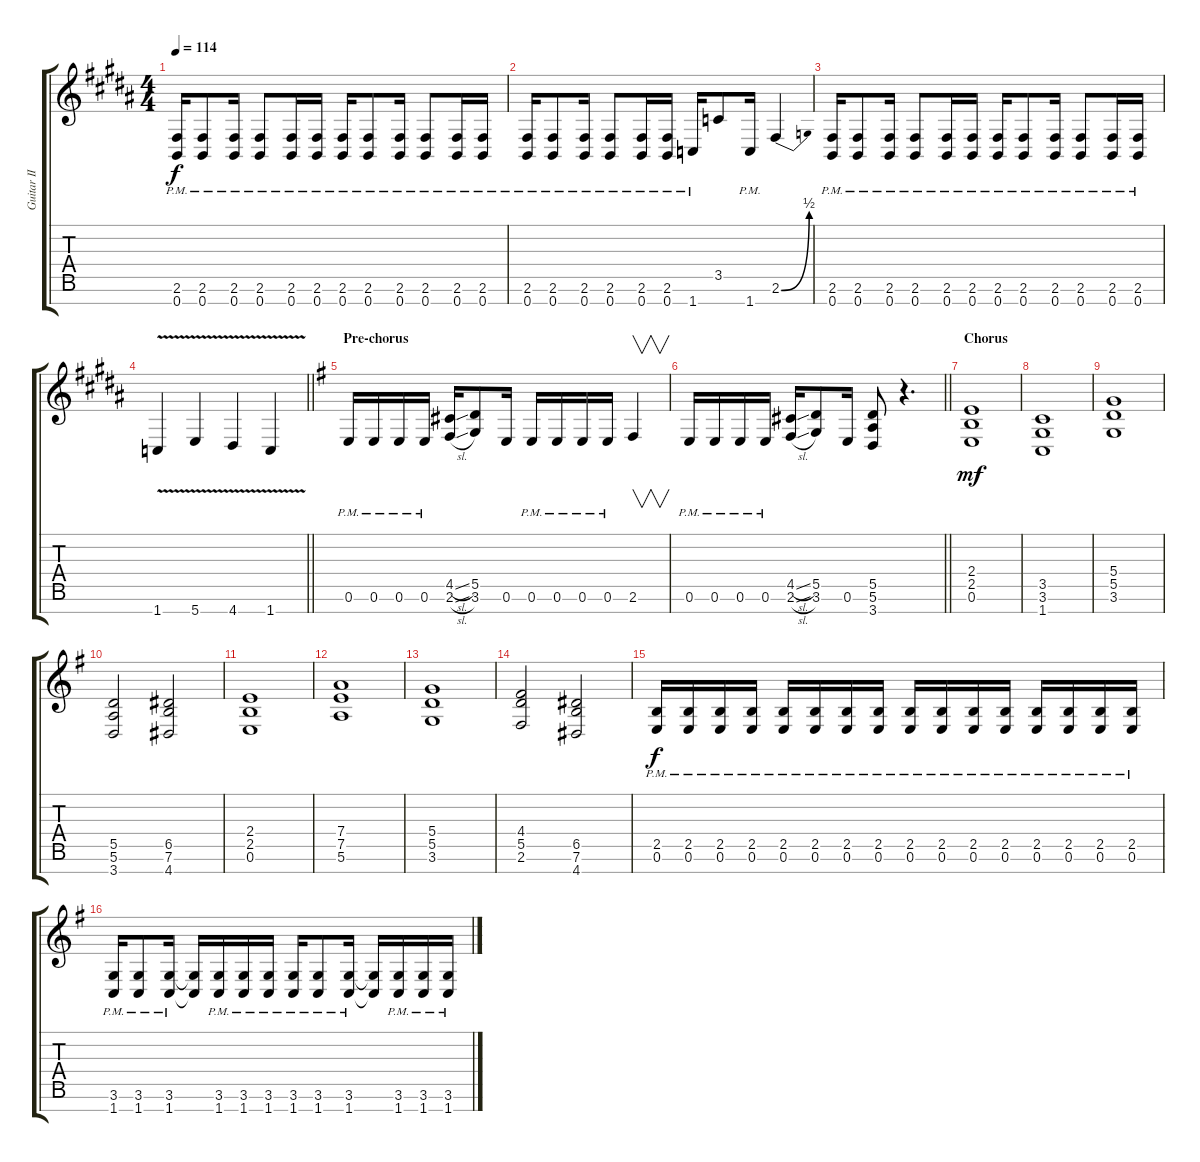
\track ("Guitar II" "Guitar II") {instrument distortionguitar}
\staff {score tabs}
\tuning (E4 B3 G3 D3 A2 E2 B1) {hide}
\ts (4 4)
\tempo 114
\clef g2
\ks b
(2.6{pm} 0.7{pm}).16{dy f} (2.6{pm} 0.7{pm}).8 (2.6{pm} 0.7{pm}).16 (2.6{pm} 0.7{pm}).8 (2.6{pm} 0.7{pm}).16 (2.6{pm} 0.7{pm}).16 (2.6{pm} 0.7{pm}).16 (2.6{pm} 0.7{pm}).8 (2.6{pm} 0.7{pm}).16 (2.6{pm} 0.7{pm}).8 (2.6{pm} 0.7{pm}).16 (2.6{pm} 0.7{pm}).16 |
(2.6{pm} 0.7{pm}).16 (2.6{pm} 0.7{pm}).8 (2.6{pm} 0.7{pm}).16 (2.6{pm} 0.7{pm}).8 (2.6{pm} 0.7{pm}).16 (2.6{pm} 0.7{pm}).16 1.7{pm}.16 3.5.8 1.7{pm}.16 2.6{be (bend 0 0 60 2)}.4 |
(2.6{pm} 0.7{pm}).16 (2.6{pm} 0.7{pm}).8 (2.6{pm} 0.7{pm}).16 (2.6{pm} 0.7{pm}).8 (2.6{pm} 0.7{pm}).16 (2.6{pm} 0.7{pm}).16 (2.6{pm} 0.7{pm}).16 (2.6{pm} 0.7{pm}).8 (2.6{pm} 0.7{pm}).16 (2.6{pm} 0.7{pm}).8 (2.6{pm} 0.7{pm}).16 (2.6{pm} 0.7{pm}).16 |
\barLineRight lightlight
1.7{v}.4 5.7{v}.4 4.7{v}.4 1.7{v}.4 |
\section ("" "Pre-chorus")
\ks eminor
0.6{pm}.16 0.6{pm}.16 0.6{pm}.16 0.6{pm}.16 (4.5{sl} 2.6{sl}).16 (5.5 3.6).8 0.6.16 0.6{pm}.16 0.6{pm}.16 0.6{pm}.16 0.6{pm}.16 2.6.4{v} |
\barLineRight lightlight
0.6{pm}.16 0.6{pm}.16 0.6{pm}.16 0.6{pm}.16 (4.5{sl} 2.6{sl}).16 (5.5 3.6).8 0.6.16 (5.5 5.6 3.7).8 r.4{d} |
\section ("" "Chorus")
(2.4 2.5 0.6).1{dy mf} |
(3.5 3.6 1.7).1 |
(5.4 5.5 3.6).1 |
(5.5 5.6 3.7).2 (6.5 7.6 4.7).2 |
(2.4 2.5 0.6).1 |
(7.4 7.5 5.6).1 |
(5.4 5.5 3.6).1 |
(4.4 5.5 2.6).2 (6.5 7.6 4.7).2 |
(2.5{pm} 0.6{pm}).16{dy f} (2.5{pm} 0.6{pm}).16 (2.5{pm} 0.6{pm}).16 (2.5{pm} 0.6{pm}).16 (2.5{pm} 0.6{pm}).16 (2.5{pm} 0.6{pm}).16 (2.5{pm} 0.6{pm}).16 (2.5{pm} 0.6{pm}).16 (2.5{pm} 0.6{pm}).16 (2.5{pm} 0.6{pm}).16 (2.5{pm} 0.6{pm}).16 (2.5{pm} 0.6{pm}).16 (2.5{pm} 0.6{pm}).16 (2.5{pm} 0.6{pm}).16 (2.5{pm} 0.6{pm}).16 (2.5{pm} 0.6{pm}).16 |
(3.6{pm} 1.7{pm}).16 (3.6{pm} 1.7{pm}).8 (3.6{pm} 1.7{pm}).16 (3.6{t} 1.7{t}).16 (3.6{pm} 1.7{pm}).16 (3.6{pm} 1.7{pm}).16 (3.6{pm} 1.7{pm}).16 (3.6{pm} 1.7{pm}).16 (3.6{pm} 1.7{pm}).8 (3.6{pm} 1.7{pm}).16 (3.6{t} 1.7{t}).16 (3.6{pm} 1.7{pm}).16 (3.6{pm} 1.7{pm}).16 (3.6{pm} 1.7{pm}).16
